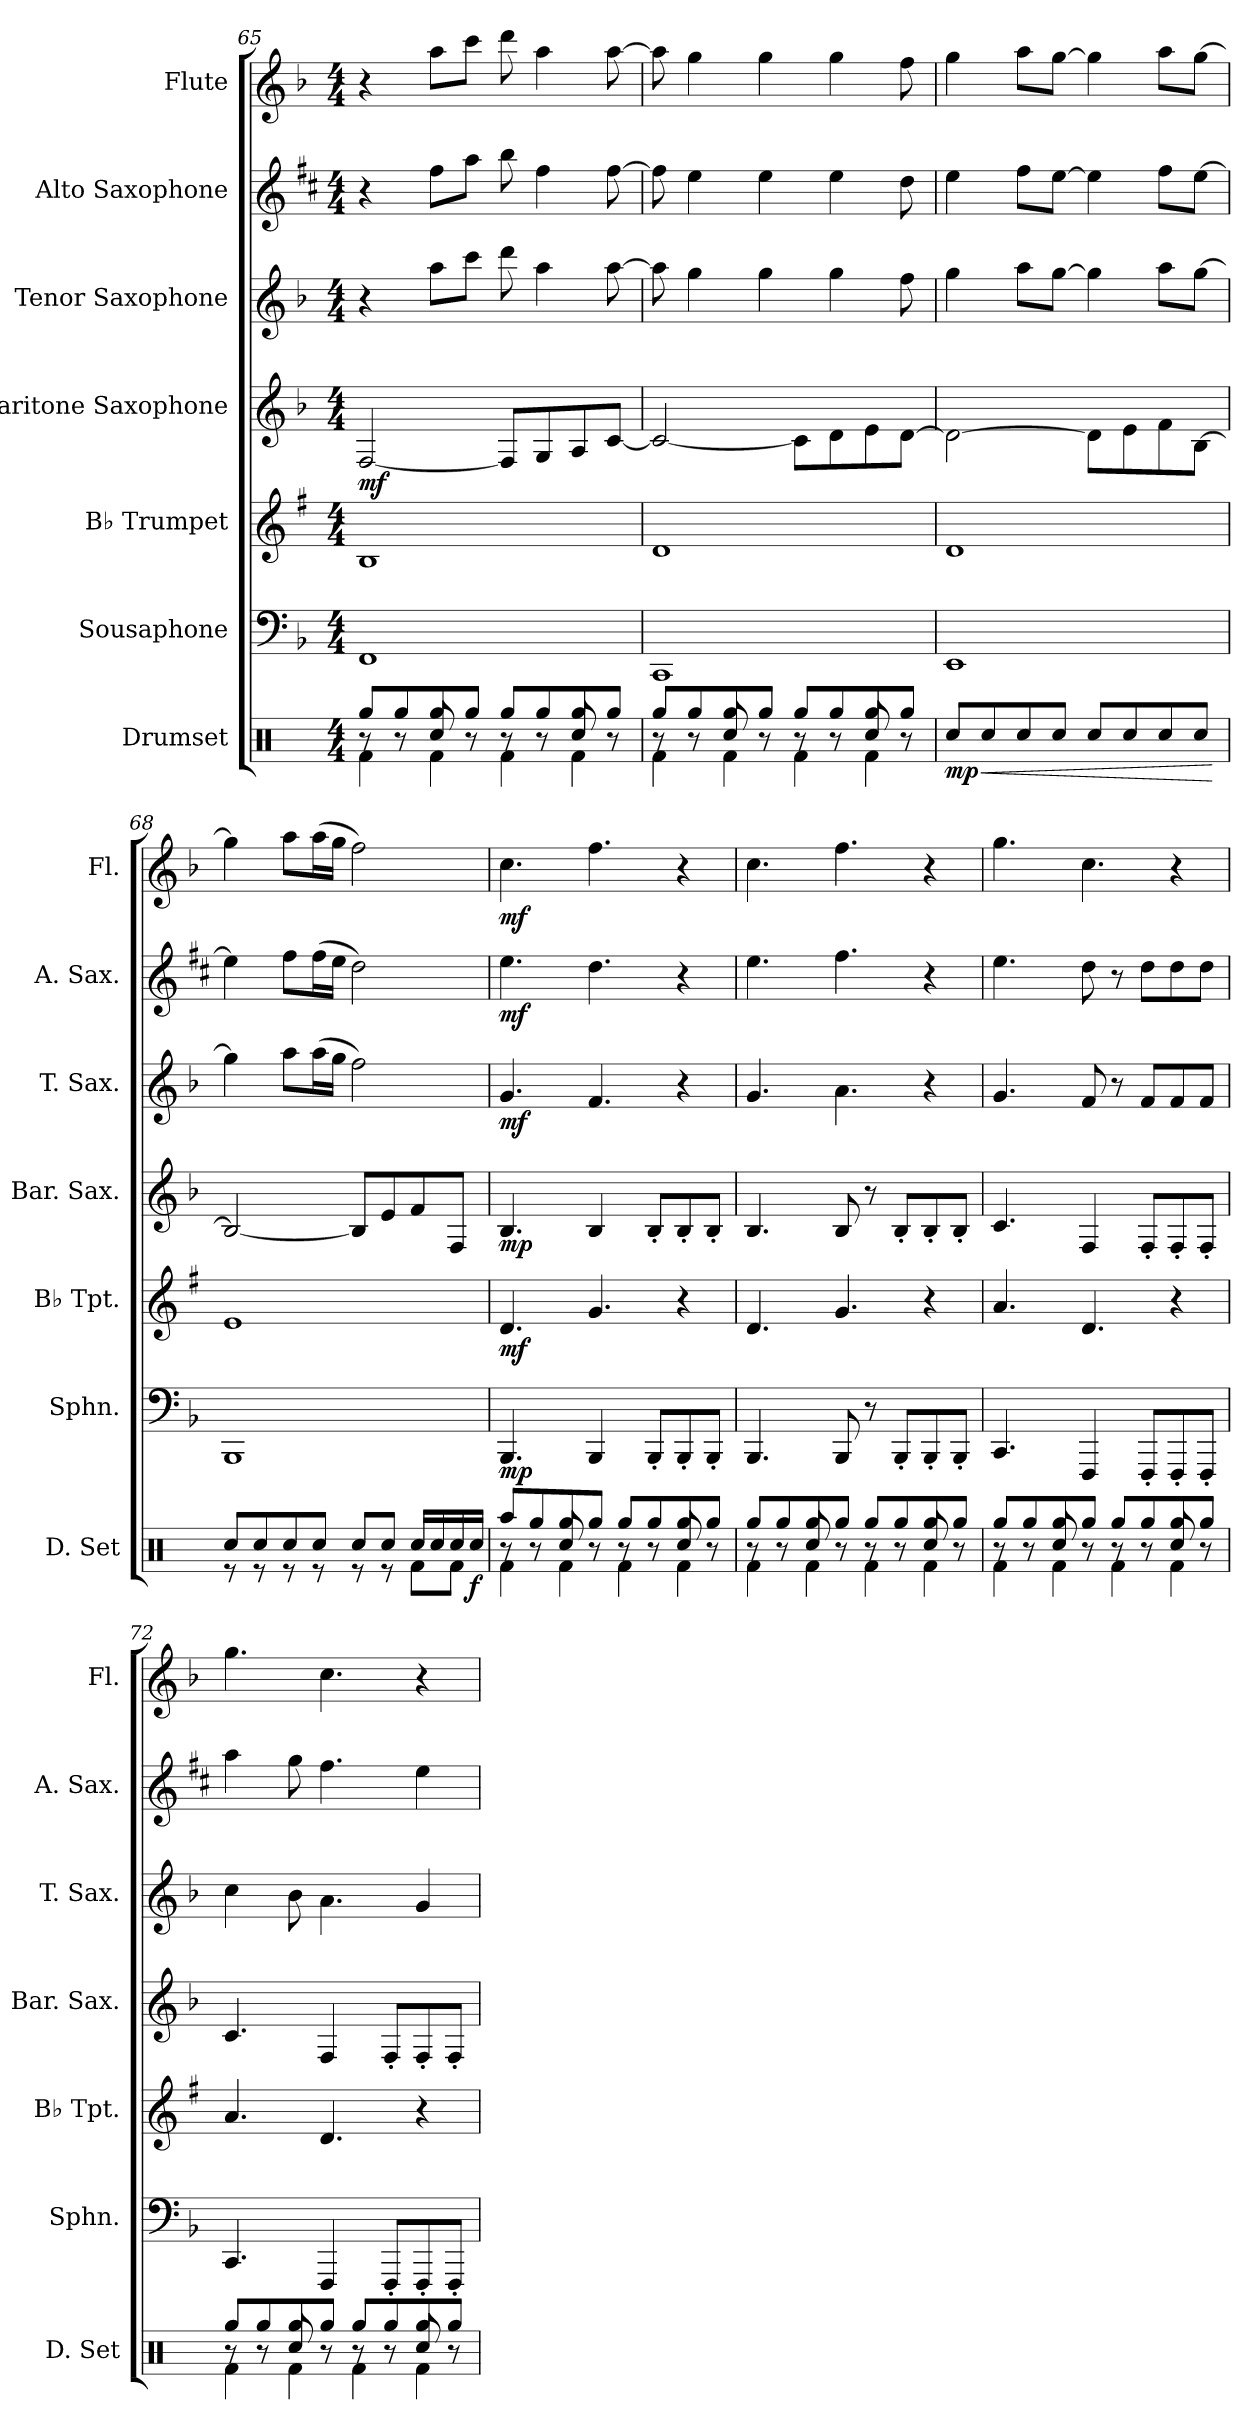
**kern	**dynam	**kern	**dynam	**kern	**dynam	**kern	**dynam	**kern	**dynam	**kern	**dynam	**kern	**dynam
*part7	*part7	*part6	*part6	*part5	*part5	*part4	*part4	*part3	*part3	*part2	*part2	*part1	*part1
*staff7	*staff7	*staff6	*staff6	*staff5	*staff5	*staff4	*staff4	*staff3	*staff3	*staff2	*staff2	*staff1	*staff1
*I"Drumset	*	*I"Sousaphone	*	*I"B♭ Trumpet	*	*I"Baritone Saxophone	*	*I"Tenor Saxophone	*	*I"Alto Saxophone	*	*I"Flute	*
*I'D. Set	*	*I'Sphn.	*	*I'B♭ Tpt.	*	*I'Bar. Sax.	*	*I'T. Sax.	*	*I'A. Sax.	*	*I'Fl.	*
*clefX	*	*clefF4	*	*clefG2	*	*clefG2	*	*clefG2	*	*clefG2	*	*clefG2	*
*	*	*	*	*ITrd1c2	*	*ITrd12c21	*	*ITrd8c14	*	*ITrd5c9	*	*	*
*k[]	*	*k[b-]	*	*k[b-]	*	*k[b-]	*	*k[b-]	*	*k[b-]	*	*k[b-]	*
*M4/4	*	*M4/4	*	*M4/4	*	*M4/4	*	*M4/4	*	*M4/4	*	*M4/4	*
=65	=65	=65	=65	=65	=65	=65	=65	=65	=65	=65	=65	=65	=65
*^	*	*	*	*	*	*	*	*	*	*	*	*	*
*	*^	*	*	*	*	*	*	*	*	*	*	*	*	*
!	!	!	!	!	!	!	!	!	!LO:DY:b	!	!	!	!	!	!
8r	4Rf\	8Rgg/L	.	1FF	.	1A	.	[2FF/	mf	4r	.	4r	.	4r	.
8r	.	8Rgg/	.	.	.	.	.	.	.	.	.	.	.	.	.
8Rcc/	4Rf\	8Rgg/	.	.	.	.	.	.	.	8a\L	.	8a\L	.	8aa\L	.
8r	.	8Rgg/J	.	.	.	.	.	.	.	8cc\J	.	8cc\J	.	8ccc\J	.
8r	4Rf\	8Rgg/L	.	.	.	.	.	8FF/L]	.	8dd\	.	8dd\	.	8ddd\	.
8r	.	8Rgg/	.	.	.	.	.	8GG/	.	4a\	.	4a\	.	4aa\	.
8Rcc/	4Rf\	8Rgg/	.	.	.	.	.	8AA/	.	.	.	.	.	.	.
8r	.	8Rgg/J	.	.	.	.	.	[8C/J	.	[8a\	.	[8a\	.	[8aa\	.
=66	=66	=66	=66	=66	=66	=66	=66	=66	=66	=66	=66	=66	=66	=66	=66
8r	4Rf\	8Rgg/L	.	1CC	.	1c	.	2C/_	.	8a\]	.	8a\]	.	8aa\]	.
8r	.	8Rgg/	.	.	.	.	.	.	.	4g\	.	4g\	.	4gg\	.
8Rcc/	4Rf\	8Rgg/	.	.	.	.	.	.	.	.	.	.	.	.	.
8r	.	8Rgg/J	.	.	.	.	.	.	.	4g\	.	4g\	.	4gg\	.
8r	4Rf\	8Rgg/L	.	.	.	.	.	8C\L]	.	.	.	.	.	.	.
8r	.	8Rgg/	.	.	.	.	.	8D\	.	4g\	.	4g\	.	4gg\	.
8Rcc/	4Rf\	8Rgg/	.	.	.	.	.	8E\	.	.	.	.	.	.	.
8r	.	8Rgg/J	.	.	.	.	.	[8D\J	.	8f\	.	8f\	.	8ff\	.
!!LO:PB:g=z
=67	=67	=67	=67	=67	=67	=67	=67	=67	=67	=67	=67	=67	=67	=67	=67
!	!	!	!LO:HP:b	!	!	!	!	!	!	!	!	!	!	!	!
!	!	!	!LO:DY:n=1:b	!	!	!	!	!	!	!	!	!	!	!	!
*v	*v	*v	*	*	*	*	*	*	*	*	*	*	*	*	*
8Rcc/L	< mp	1EE	.	1c	.	2D\_	.	4g\	.	4g\	.	4gg\	.
8Rcc/	.	.	.	.	.	.	.	.	.	.	.	.	.
8Rcc/	.	.	.	.	.	.	.	8a\L	.	8a\L	.	8aa\L	.
8Rcc/J	.	.	.	.	.	.	.	[8g\J	.	[8g\J	.	[8gg\J	.
8Rcc/L	.	.	.	.	.	8D\L]	.	4g\]	.	4g\]	.	4gg\]	.
8Rcc/	.	.	.	.	.	8E\	.	.	.	.	.	.	.
8Rcc/	.	.	.	.	.	8F\	.	8a\L	.	8a\L	.	8aa\L	.
8Rcc/J	.	.	.	.	.	[8BB-\J	.	[8g\J	.	[8g\J	.	[8gg\J	.
.	[	.	.	.	.	.	.	.	.	.	.	.	.
=68	=68	=68	=68	=68	=68	=68	=68	=68	=68	=68	=68	=68	=68
*^	*	*	*	*	*	*	*	*	*	*	*	*	*
8Rcc/L	8r	.	1BBB-	.	1d	.	2BB-/_	.	4g\]	.	4g\]	.	4gg\]	.
8Rcc/	8r	.	.	.	.	.	.	.	.	.	.	.	.	.
8Rcc/	8r	.	.	.	.	.	.	.	8a\L	.	8a\L	.	8aa\L	.
8Rcc/J	8r	.	.	.	.	.	.	.	(>16a\L	.	(>16a\L	.	(>16aa\L	.
.	.	.	.	.	.	.	.	.	16g\JJ	.	16g\JJ	.	16gg\JJ	.
8Rcc/L	8r	.	.	.	.	.	8BB-/L]	.	2f\)	.	2f\)	.	2ff\)	.
8Rcc/J	8r	.	.	.	.	.	8E/	.	.	.	.	.	.	.
16Rcc/LL	8Rf\L	.	.	.	.	.	8F/	.	.	.	.	.	.	.
16Rcc/	.	.	.	.	.	.	.	.	.	.	.	.	.	.
16Rcc/	8Rf\J	.	.	.	.	.	8FF/J	.	.	.	.	.	.	.
!	!	!LO:DY:b	!	!	!	!	!	!	!	!	!	!	!	!
16Rcc/JJ	.	f	.	.	.	.	.	.	.	.	.	.	.	.
=69	=69	=69	=69	=69	=69	=69	=69	=69	=69	=69	=69	=69	=69	=69
*	*^	*	*	*	*	*	*	*	*	*	*	*	*	*
!	!	!	!	!	!LO:DY:b	!	!LO:DY:b	!	!LO:DY:b	!	!LO:DY:b	!	!LO:DY:b	!	!LO:DY:b
8r	4Rf\	8Raa/L	.	4.BBB-/	mp	4.c/	mf	4.BB-/	mp	4.G/	mf	4.g\	mf	4.cc\	mf
8r	.	8Rgg/	.	.	.	.	.	.	.	.	.	.	.	.	.
8Rcc/	4Rf\	8Rgg/	.	.	.	.	.	.	.	.	.	.	.	.	.
8r	.	8Rgg/J	.	4BBB-/	.	4.f/	.	4BB-/	.	4.F/	.	4.f\	.	4.ff\	.
8r	4Rf\	8Rgg/L	.	.	.	.	.	.	.	.	.	.	.	.	.
8r	.	8Rgg/	.	8BBB-'/L	.	.	.	8BB-'/L	.	.	.	.	.	.	.
8Rcc/	4Rf\	8Rgg/	.	8BBB-'/	.	4r	.	8BB-'/	.	4r	.	4r	.	4r	.
8r	.	8Rgg/J	.	8BBB-'/J	.	.	.	8BB-'/J	.	.	.	.	.	.	.
=70	=70	=70	=70	=70	=70	=70	=70	=70	=70	=70	=70	=70	=70	=70	=70
8r	4Rf\	8Rgg/L	.	4.BBB-/	.	4.c/	.	4.BB-/	.	4.G/	.	4.g\	.	4.cc\	.
8r	.	8Rgg/	.	.	.	.	.	.	.	.	.	.	.	.	.
8Rcc/	4Rf\	8Rgg/	.	.	.	.	.	.	.	.	.	.	.	.	.
8r	.	8Rgg/J	.	8BBB-/	.	4.f/	.	8BB-/	.	4.A\	.	4.a\	.	4.ff\	.
8r	4Rf\	8Rgg/L	.	8r	.	.	.	8r	.	.	.	.	.	.	.
8r	.	8Rgg/	.	8BBB-'/L	.	.	.	8BB-'/L	.	.	.	.	.	.	.
8Rcc/	4Rf\	8Rgg/	.	8BBB-'/	.	4r	.	8BB-'/	.	4r	.	4r	.	4r	.
8r	.	8Rgg/J	.	8BBB-'/J	.	.	.	8BB-'/J	.	.	.	.	.	.	.
!!LO:PB:g=z
=71	=71	=71	=71	=71	=71	=71	=71	=71	=71	=71	=71	=71	=71	=71	=71
8r	4Rf\	8Rgg/L	.	4.CC/	.	4.g/	.	4.C/	.	4.G/	.	4.g\	.	4.gg\	.
8r	.	8Rgg/	.	.	.	.	.	.	.	.	.	.	.	.	.
8Rcc/	4Rf\	8Rgg/	.	.	.	.	.	.	.	.	.	.	.	.	.
8r	.	8Rgg/J	.	4FFF/	.	4.c/	.	4FF/	.	8F/	.	8f\	.	4.cc\	.
8r	4Rf\	8Rgg/L	.	.	.	.	.	.	.	8r	.	8r	.	.	.
8r	.	8Rgg/	.	8FFF'/L	.	.	.	8FF'/L	.	8F/L	.	8f\L	.	.	.
8Rcc/	4Rf\	8Rgg/	.	8FFF'/	.	4r	.	8FF'/	.	8F/	.	8f\	.	4r	.
8r	.	8Rgg/J	.	8FFF'/J	.	.	.	8FF'/J	.	8F/J	.	8f\J	.	.	.
=72	=72	=72	=72	=72	=72	=72	=72	=72	=72	=72	=72	=72	=72	=72	=72
8r	4Rf\	8Rgg/L	.	4.CC/	.	4.g/	.	4.C/	.	4c\	.	4cc\	.	4.gg\	.
8r	.	8Rgg/	.	.	.	.	.	.	.	.	.	.	.	.	.
8Rcc/	4Rf\	8Rgg/	.	.	.	.	.	.	.	8B-\	.	8b-\	.	.	.
8r	.	8Rgg/J	.	4FFF/	.	4.c/	.	4FF/	.	4.A\	.	4.a\	.	4.cc\	.
8r	4Rf\	8Rgg/L	.	.	.	.	.	.	.	.	.	.	.	.	.
8r	.	8Rgg/	.	8FFF'/L	.	.	.	8FF'/L	.	.	.	.	.	.	.
8Rcc/	4Rf\	8Rgg/	.	8FFF'/	.	4r	.	8FF'/	.	4G/	.	4g\	.	4r	.
8r	.	8Rgg/J	.	8FFF'/J	.	.	.	8FF'/J	.	.	.	.	.	.	.
*v	*v	*v	*	*	*	*	*	*	*	*	*	*	*	*	*
=	=	=	=	=	=	=	=	=	=	=	=	=	=
*-	*-	*-	*-	*-	*-	*-	*-	*-	*-	*-	*-	*-	*-
